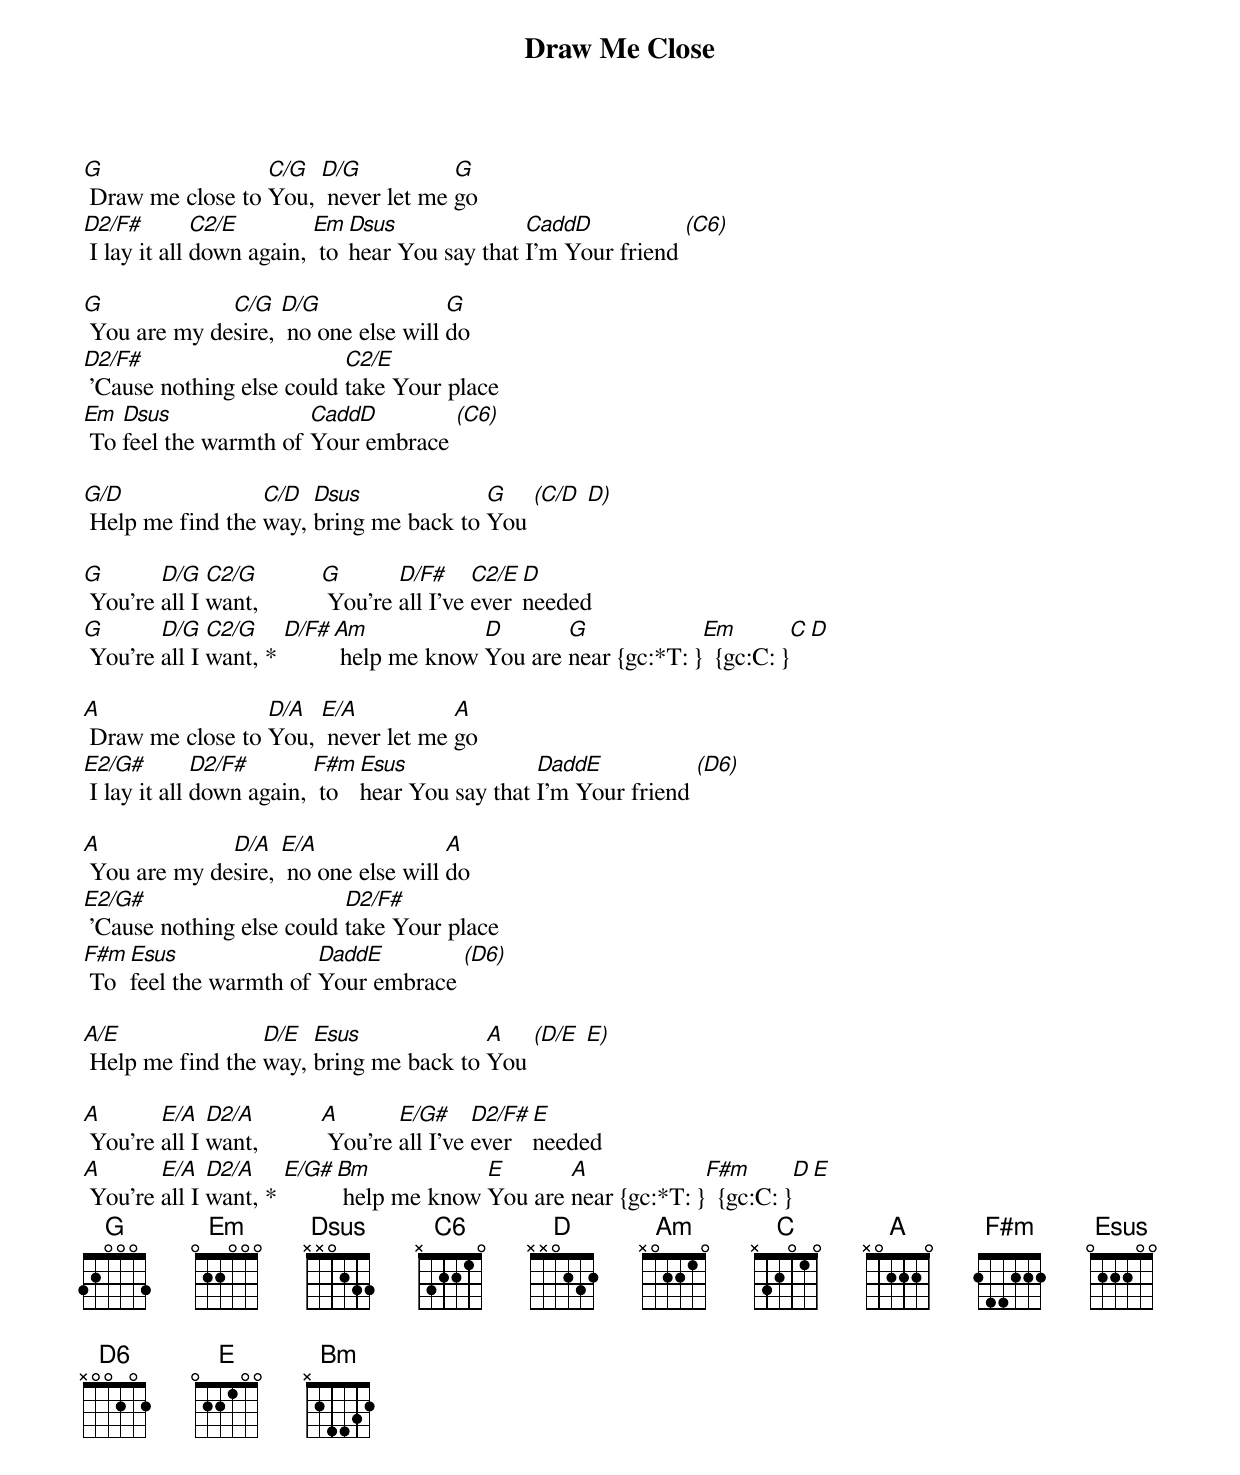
{title: Draw Me Close}
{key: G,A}
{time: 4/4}
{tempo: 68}
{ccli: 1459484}
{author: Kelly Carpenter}
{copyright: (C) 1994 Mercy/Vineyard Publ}

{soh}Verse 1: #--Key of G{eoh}
[G] Draw me close to [C/G]You, [D/G] never let me [G]go
[D2/F#] I lay it all [C2/E]down again, [Em] to [Dsus]hear You say that [CaddD]I'm Your friend [(C6)]

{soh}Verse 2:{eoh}
[G] You are my de[C/G]sire, [D/G] no one else will [G]do
[D2/F#] 'Cause nothing else could [C2/E]take Your place
[Em] To [Dsus]feel the warmth of [CaddD]Your embrace [(C6)]

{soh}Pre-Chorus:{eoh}
[G/D] Help me find the [C/D]way, [Dsus]bring me back to [G]You [(C/D  D)]

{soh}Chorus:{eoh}
[G] You're [D/G]all I [C2/G]want,          [G] You're [D/F#]all I've [C2/E]ever [D]needed
[G] You're [D/G]all I [C2/G]want, * [D/F#][Am] help me know [D]You are [G]near {gc:*T: }[Em]  {gc:C: }[C][D]

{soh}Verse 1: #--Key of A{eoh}
[A] Draw me close to [D/A]You, [E/A] never let me [A]go
[E2/G#] I lay it all [D2/F#]down again, [F#m] to [Esus]hear You say that [DaddE]I'm Your friend [(D6)]

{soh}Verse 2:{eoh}
[A] You are my de[D/A]sire, [E/A] no one else will [A]do
[E2/G#] 'Cause nothing else could [D2/F#]take Your place
[F#m] To [Esus]feel the warmth of [DaddE]Your embrace [(D6)]

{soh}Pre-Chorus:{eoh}
[A/E] Help me find the [D/E]way, [Esus]bring me back to [A]You [(D/E  E)]

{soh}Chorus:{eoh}
[A] You're [E/A]all I [D2/A]want,          [A] You're [E/G#]all I've [D2/F#]ever [E]needed
[A] You're [E/A]all I [D2/A]want, * [E/G#][Bm] help me know [E]You are [A]near {gc:*T: }[F#m]  {gc:C: }[D][E]
